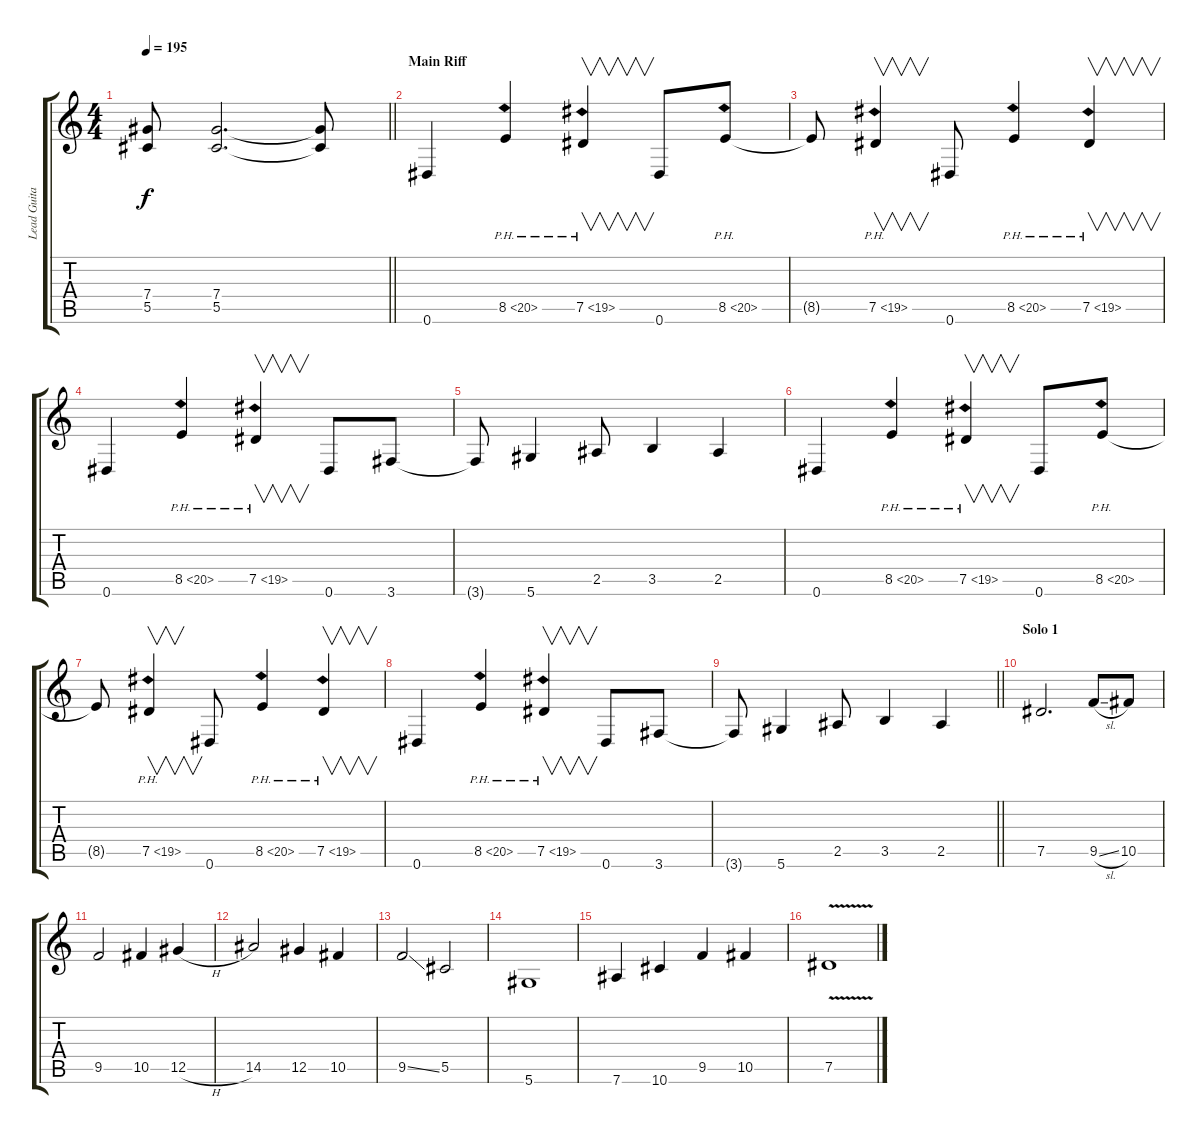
\track ("Lead Guitar" "Lead Guita") {instrument distortionguitar}
\staff {score tabs}
\tuning (Eb4 Bb3 Gb3 Db3 Ab2 Eb2) {hide}
\ts (4 4)
\tempo 195
\clef g2
\barLineRight lightlight
\ks c
(7.4 5.5).8{dy f} (7.4 5.5).2{d} (7.4{t} 5.5{t}).8 |
\section ("" "Main Riff")
0.6.4 8.5{ph 12}.4 7.5{ph 12}.4{v} 0.6.8 8.5{ph 12}.8 |
8.5{t}.8 7.5{ph 12}.4{v} 0.6.8 8.5{ph 12}.4 7.5{ph 12}.4{v} |
0.6.4 8.5{ph 12}.4 7.5{ph 12}.4{v} 0.6.8 3.6.8 |
3.6{t}.8 5.6.4 2.5.8 3.5.4 2.5.4 |
0.6.4 8.5{ph 12}.4 7.5{ph 12}.4{v} 0.6.8 8.5{ph 12}.8 |
8.5{t}.8 7.5{ph 12}.4{v} 0.6.8 8.5{ph 12}.4 7.5{ph 12}.4{v} |
0.6.4 8.5{ph 12}.4 7.5{ph 12}.4{v} 0.6.8 3.6.8 |
\barLineRight lightlight
3.6{t}.8 5.6.4 2.5.8 3.5.4 2.5.4 |
\section ("" "Solo 1")
7.5.2{d} 9.5{sl}.8 10.5.8 |
9.5.2 10.5.4 12.5{h}.4 |
14.5.2 12.5.4 10.5.4 |
9.5{ss}.2 5.5.2 |
5.6.1 |
7.6.4 10.6.4 9.5.4 10.5.4 |
7.5{v}.1
